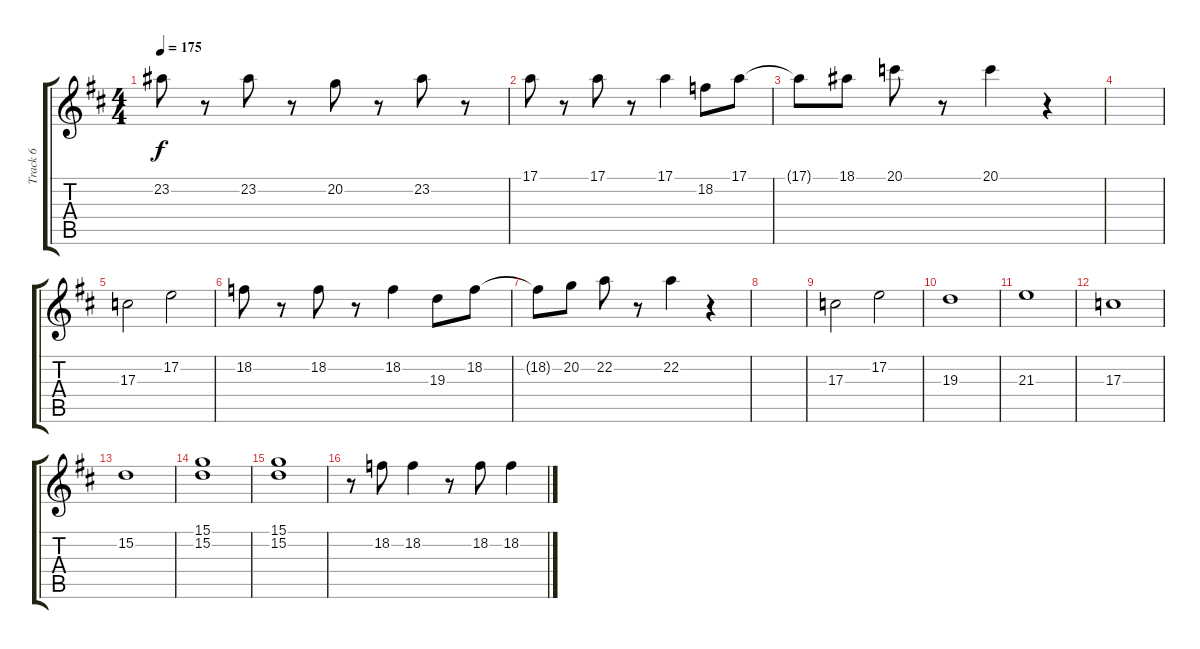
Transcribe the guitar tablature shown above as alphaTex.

\track ("Track 6" "Track 6") {instrument pad1newage}
\staff {score tabs}
\tuning (E4 B3 G3 D3 A2 E2) {hide}
\ts (4 4)
\tempo 175
\clef g2
\ks d
23.2.8{dy f} r.8 23.2.8 r.8 20.2.8 r.8 23.2.8 r.8 |
17.1.8 r.8 17.1.8 r.8 17.1.4 18.2.8 17.1.8 |
17.1{t}.8 18.1.8 20.1.8 r.8 20.1.4 r.4 |
|
17.3.2 17.2.2 |
18.2.8 r.8 18.2.8 r.8 18.2.4 19.3.8 18.2.8 |
18.2{t}.8 20.2.8 22.2.8 r.8 22.2.4 r.4 |
|
17.3.2 17.2.2 |
19.3.1 |
21.3.1 |
17.3.1 |
15.2.1 |
(15.1 15.2).1 |
(15.1 15.2).1 |
r.8 18.2.8 18.2.4 r.8 18.2.8 18.2.4
